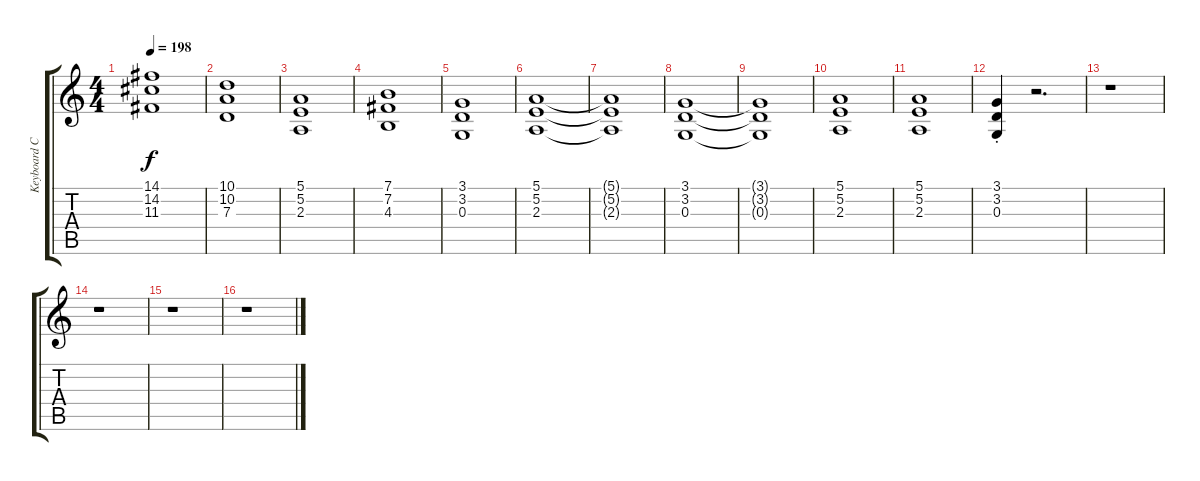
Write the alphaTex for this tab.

\track ("Keyboard Chord" "Keyboard C") {instrument stringensemble1}
\staff {score tabs}
\tuning (E4 B3 G3 D3 A2 E2) {hide}
\ts (4 4)
\tempo 198
\clef g2
\ks c
(14.1{t} 14.2{t} 11.3{t}).1{dy f} |
(10.1 10.2 7.3).1 |
(5.1 5.2 2.3).1 |
(7.1 7.2 4.3).1 |
(3.1 3.2 0.3).1 |
(5.1 5.2 2.3).1 |
(5.1{t} 5.2{t} 2.3{t}).1 |
(3.1 3.2 0.3).1 |
(3.1{t} 3.2{t} 0.3{t}).1 |
(5.1 5.2 2.3).1 |
(5.1 5.2 2.3).1 |
(3.1{st} 3.2{st} 0.3{st}).4 r.2{d} |
r.1 |
r.1 |
r.1 |
r.1
